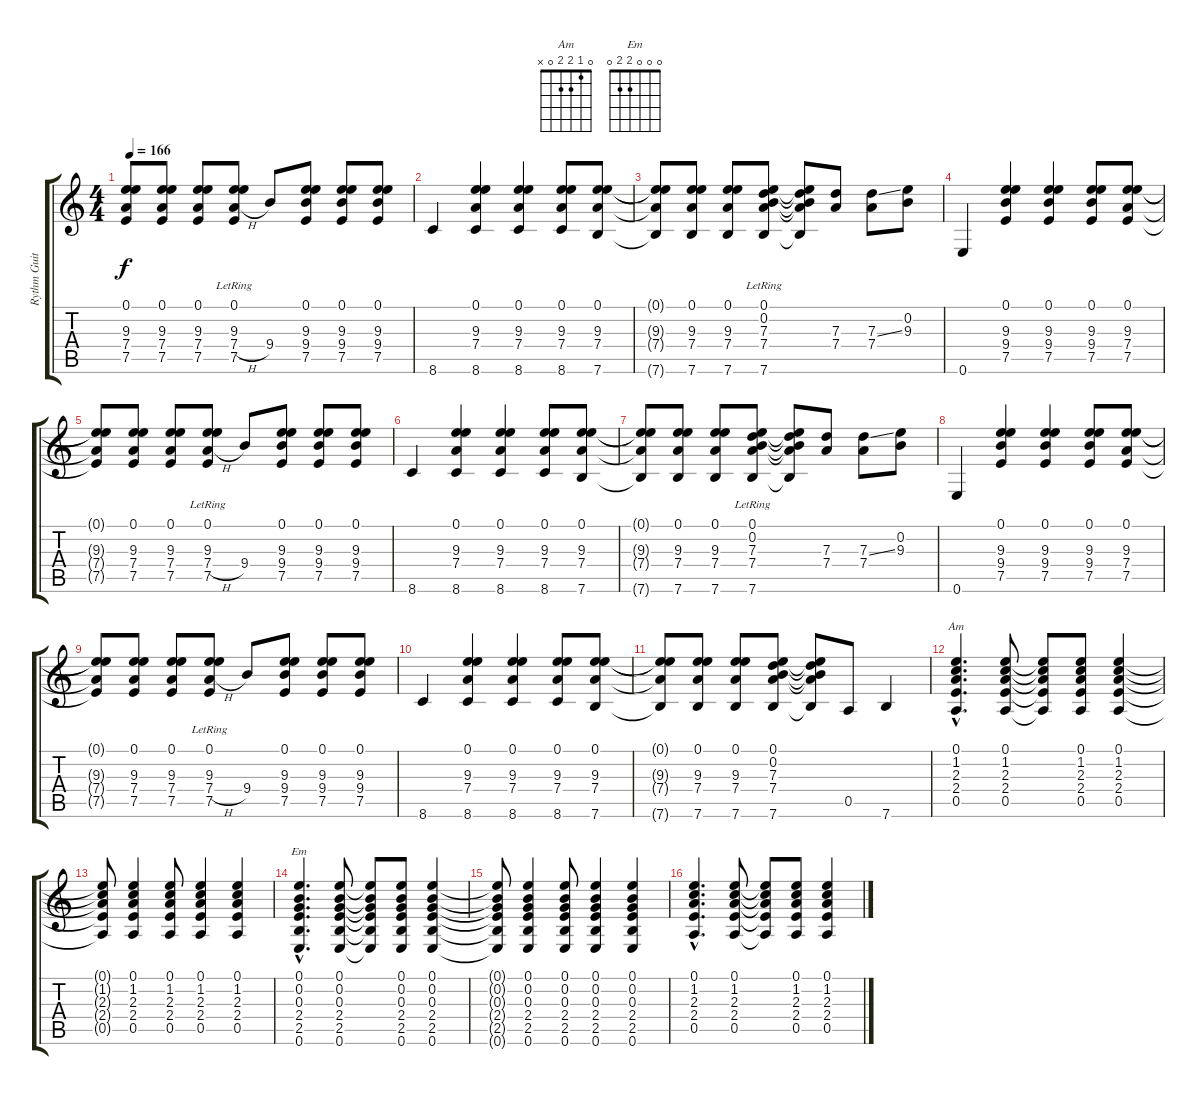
\track ("Rythm Guitar" "Rythm Guit") {instrument distortionguitar}
\staff {score tabs}
\tuning (E4 B3 G3 D3 A2 E2) {hide}
\chord ("Am" 0 1 2 2 0 x)
\chord ("Em" 0 0 0 2 2 0)
\ts (4 4)
\tempo 166
\clef g2
\ks c
(0.1{t} 9.3{t} 7.4{t} 7.5{t}).8{dy f} (0.1 9.3 7.4 7.5).8 (0.1 9.3 7.4 7.5).8 (0.1{lr} 9.3{lr} 7.4{h} 7.5{lr}).8 9.4.8 (0.1 9.3 9.4 7.5).8 (0.1 9.3 9.4 7.5).8 (0.1 9.3 9.4 7.5).8 |
8.6.4 (0.1 9.3 7.4 8.6).4 (0.1 9.3 7.4 8.6).4 (0.1 9.3 7.4 8.6).8 (0.1 9.3 7.4 7.6).8 |
(0.1{t} 9.3{t} 7.4{t} 7.6{t}).8 (0.1 9.3 7.4 7.6).8 (0.1 9.3 7.4 7.6).8 (0.1{lr} 0.2{lr} 7.3{lr} 7.4{lr} 7.6{lr}).8 (0.1{t} 0.2{t} 7.3{t} 7.4{t} 7.6{t}).8 (7.3 7.4).8 (7.3{ss} 7.4).8 (0.2 9.3).8 |
0.6.4 (0.1 9.3 9.4 7.5).4 (0.1 9.3 9.4 7.5).4 (0.1 9.3 9.4 7.5).8 (0.1 9.3 7.4 7.5).8 |
(0.1{t} 9.3{t} 7.4{t} 7.5{t}).8 (0.1 9.3 7.4 7.5).8 (0.1 9.3 7.4 7.5).8 (0.1{lr} 9.3{lr} 7.4{h} 7.5{lr}).8 9.4.8 (0.1 9.3 9.4 7.5).8 (0.1 9.3 9.4 7.5).8 (0.1 9.3 9.4 7.5).8 |
8.6.4 (0.1 9.3 7.4 8.6).4 (0.1 9.3 7.4 8.6).4 (0.1 9.3 7.4 8.6).8 (0.1 9.3 7.4 7.6).8 |
(0.1{t} 9.3{t} 7.4{t} 7.6{t}).8 (0.1 9.3 7.4 7.6).8 (0.1 9.3 7.4 7.6).8 (0.1{lr} 0.2{lr} 7.3{lr} 7.4{lr} 7.6{lr}).8 (0.1{t} 0.2{t} 7.3{t} 7.4{t} 7.6{t}).8 (7.3 7.4).8 (7.3{ss} 7.4).8 (0.2 9.3).8 |
0.6.4 (0.1 9.3 9.4 7.5).4 (0.1 9.3 9.4 7.5).4 (0.1 9.3 9.4 7.5).8 (0.1 9.3 7.4 7.5).8 |
(0.1{t} 9.3{t} 7.4{t} 7.5{t}).8 (0.1 9.3 7.4 7.5).8 (0.1 9.3 7.4 7.5).8 (0.1{lr} 9.3{lr} 7.4{h} 7.5{lr}).8 9.4.8 (0.1 9.3 9.4 7.5).8 (0.1 9.3 9.4 7.5).8 (0.1 9.3 9.4 7.5).8 |
8.6.4 (0.1 9.3 7.4 8.6).4 (0.1 9.3 7.4 8.6).4 (0.1 9.3 7.4 8.6).8 (0.1 9.3 7.4 7.6).8 |
(0.1{t} 9.3{t} 7.4{t} 7.6{t}).8 (0.1 9.3 7.4 7.6).8 (0.1 9.3 7.4 7.6).8 (0.1 0.2 7.3 7.4 7.6).8 (0.1{t} 0.2{t} 7.3{t} 7.4{t} 7.6{t}).8 0.5.8 7.6.4 |
(0.1{hac} 1.2{hac} 2.3{hac} 2.4{hac} 0.5{hac}).4{d ch "Am"} (0.1 1.2 2.3 2.4 0.5).8 (0.1{t} 1.2{t} 2.3{t} 2.4{t} 0.5{t}).8 (0.1 1.2 2.3 2.4 0.5).8 (0.1 1.2 2.3 2.4 0.5).4 |
(0.1{t} 1.2{t} 2.3{t} 2.4{t} 0.5{t}).8 (0.1 1.2 2.3 2.4 0.5).4 (0.1 1.2 2.3 2.4 0.5).8 (0.1 1.2 2.3 2.4 0.5).4 (0.1 1.2 2.3 2.4 0.5).4 |
(0.1{hac} 0.2{hac} 0.3{hac} 2.4{hac} 2.5{hac} 0.6{hac}).4{d ch "Em"} (0.1 0.2 0.3 2.4 2.5 0.6).8 (0.1{t} 0.2{t} 0.3{t} 2.4{t} 2.5{t} 0.6{t}).8 (0.1 0.2 0.3 2.4 2.5 0.6).8 (0.1 0.2 0.3 2.4 2.5 0.6).4 |
(0.1{t} 0.2{t} 0.3{t} 2.4{t} 2.5{t} 0.6{t}).8 (0.1 0.2 0.3 2.4 2.5 0.6).4 (0.1 0.2 0.3 2.4 2.5 0.6).8 (0.1 0.2 0.3 2.4 2.5 0.6).4 (0.1 0.2 0.3 2.4 2.5 0.6).4 |
(0.1{hac} 1.2{hac} 2.3{hac} 2.4{hac} 0.5{hac}).4{d} (0.1 1.2 2.3 2.4 0.5).8 (0.1{t} 1.2{t} 2.3{t} 2.4{t} 0.5{t}).8 (0.1 1.2 2.3 2.4 0.5).8 (0.1 1.2 2.3 2.4 0.5).4
